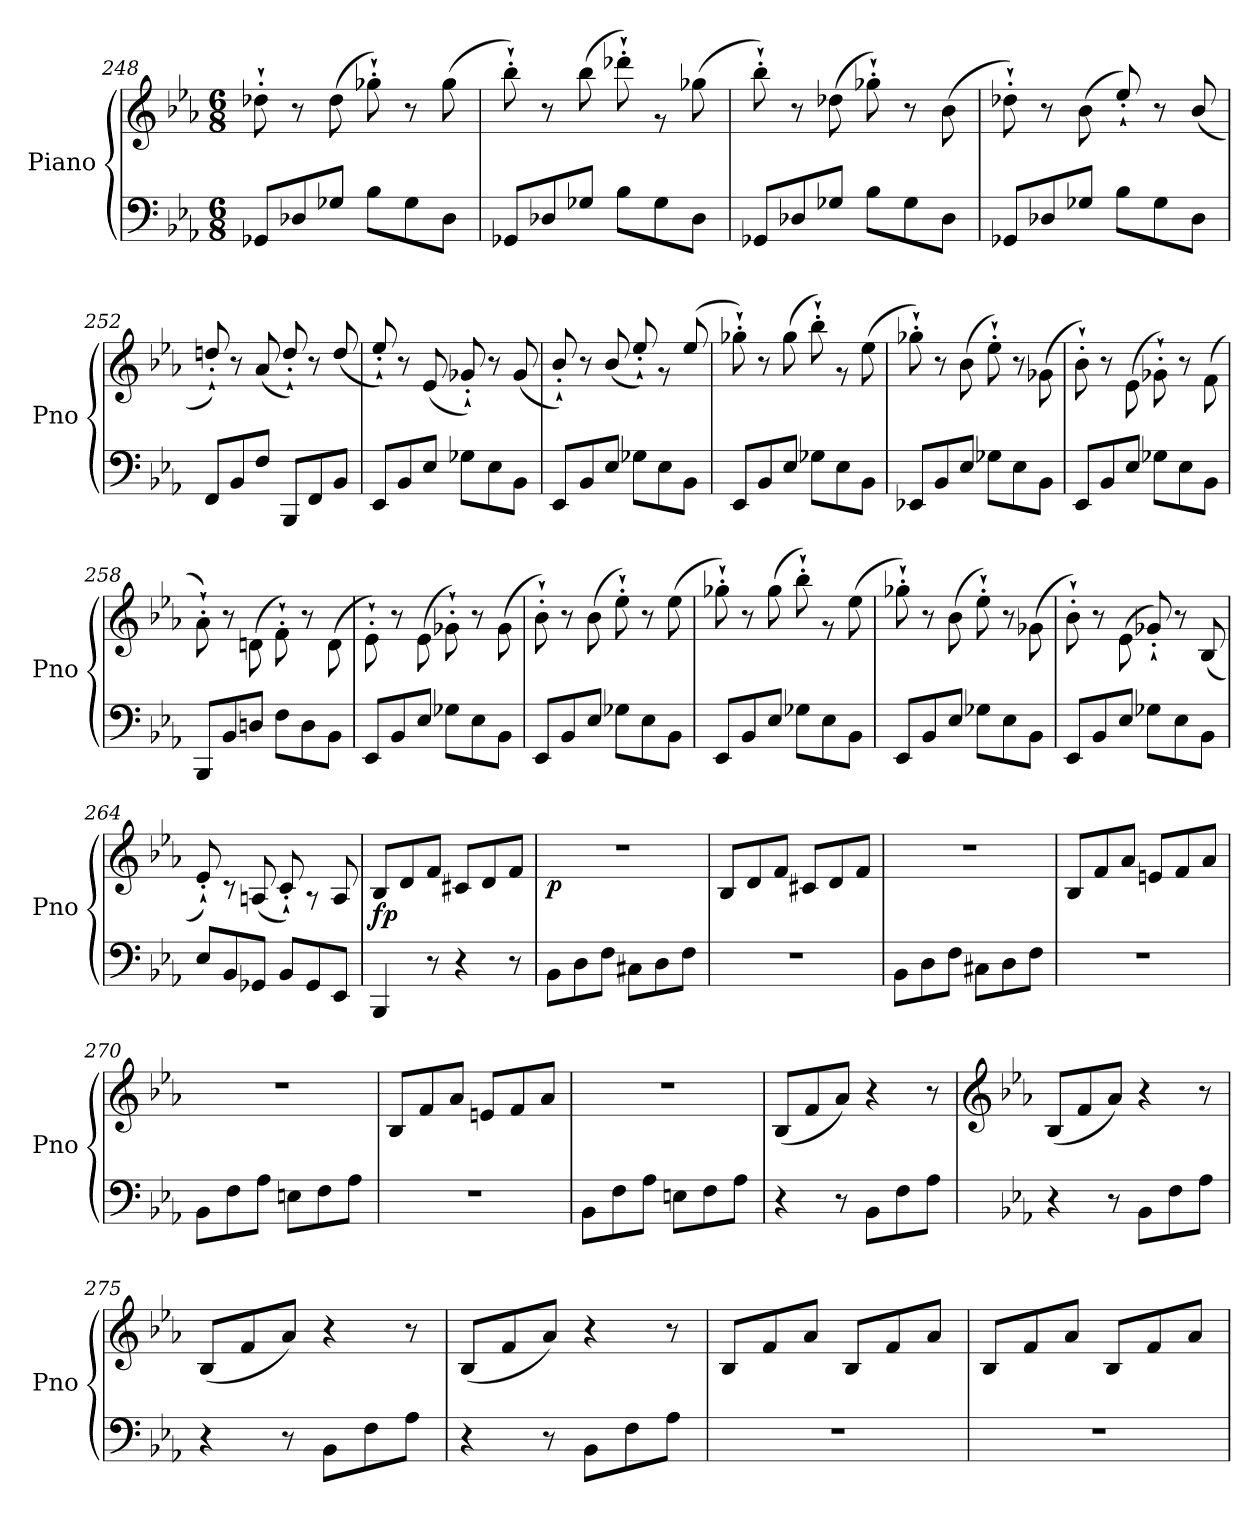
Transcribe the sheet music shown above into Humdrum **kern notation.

**kern	**kern	**dynam
*part1	*part1	*part1
*staff2	*staff1	*staff1/2
*I"Piano	*	*
*I'Pno	*	*
!!LO:LB:g=z
*clefF4	*clefG2	*
*k[b-e-a-]	*k[b-e-a-]	*
*M6/8	*M6/8	*
=248	=248	=248
*	*^	*
8GG-X/L	8ryy	8dd-X`'\	.
8D-X/	8r	8ryy	.
8G-X/J	4ryy	(>8dd-\	.
8B-\L	.	8gg-X`'\)	.
8G-\	8r	8ryy	.
8D-\J	8ryy	(>8gg-\	.
!!LO:LB:g=z	!!
=249	=249	=249	=249
8GG-X/L	8ryy	8bb-`'\)	.
8D-X/	8r	8ryy	.
8G-X/J	4ryy	(>8bb-\	.
8B-\L	.	8ddd-X`'\)	.
8G-\	8rg	8ryy	.
8D-\J	8ryy	(>8gg-X\	.
=250	=250	=250	=250
8GG-X/L	8ryy	8bb-`'\)	.
8D-X/	8r	8ryy	.
8G-X/J	4ryy	(>8dd-X\	.
8B-\L	.	8gg-X`'\)	.
8G-\	8r	8ryy	.
8D-\J	8ryy	(>8b-\	.
=251	=251	=251	=251
8GG-X/L	8ryy	8dd-X`'\)	.
8D-X/	8r	8ryy	.
8G-X/J	4ryy	(>8b-\	.
8B-\L	.	8ee-`'/)	.
8G-\	8r	8ryy	.
8D-\J	8ryy	(>8b-/	.
=252	=252	=252	=252
8FF/L	8ryy	8ddn`'/)	.
8BB-/	8r	8ryy	.
8F/J	4ryy	(>8a-/	.
8BBB-/L	.	8dd`'/)	.
8FF/	8r	8ryy	.
8BB-/J	8ryy	(>8dd/	.
=253	=253	=253	=253
8EE-/L	8ryy	8ee-`'/)	.
8BB-/	8r	8ryy	.
8E-/J	4ryy	(8e-/	.
8G-X\L	.	8g-X`'/)	.
8E-\	8r	8ryy	.
8BB-\J	8ryy	(>8g-/	.
!!LO:LB:g=z	!!
=254	=254	=254	=254
8EE-/L	8ryy	8b-`'/)	.
8BB-/	8r	8ryy	.
8E-/J	4ryy	(>8b-/	.
8G-X\L	.	8ee-`'/)	.
8E-\	8rg	8ryy	.
8BB-\J	8ryy	(>8ee-/	.
=255	=255	=255	=255
8EE-/L	8ryy	8gg-X`'\)	.
8BB-/	8r	8ryy	.
8E-/J	4ryy	(>8gg-\	.
8G-X\L	.	8bb-`'\)	.
8E-\	8rg	8ryy	.
8BB-\J	8ryy	(>8ee-\	.
=256	=256	=256	=256
8EE-X/L	8ryy	8gg-X`'\)	.
8BB-/	8r	8ryy	.
8E-/J	4ryy	(>8b-\	.
8G-X\L	.	8ee-`'\)	.
8E-\	8r	8ryy	.
8BB-\J	8ryy	(>8g-X\	.
=257	=257	=257	=257
8EE-/L	8ryy	8b-`'\)	.
8BB-/	8r	8ryy	.
8E-/J	4ryy	(8e-\	.
8G-X\L	.	8g-X`'\)	.
8E-\	8r	8ryy	.
8BB-\J	8ryy	(8f\	.
=258	=258	=258	=258
8BBB-/L	8ryy	8a-`'\)	.
8BB-/	8r	8ryy	.
8Dn/J	4ryy	(8dn\	.
8F\L	.	8f`'\)	.
8D\	8r	8ryy	.
8BB-\J	8ryy	(8d\	.
=259	=259	=259	=259
8EE-/L	8ryy	8e-`'\)	.
8BB-/	8r	8ryy	.
8E-/J	4ryy	(8e-\	.
8G-X\L	.	8g-X`'\)	.
8E-\	8r	8ryy	.
8BB-\J	8ryy	(>8g-\	.
!!LO:PB:g=z	!!
=260	=260	=260	=260
8EE-/L	8ryy	8b-`'\)	.
8BB-/	8r	8ryy	.
8E-/J	4ryy	(>8b-\	.
8G-X\L	.	8ee-`'\)	.
8E-\	8r	8ryy	.
8BB-\J	8ryy	(>8ee-\	.
!!LO:LB:g=z	!!
=261	=261	=261	=261
8EE-/L	8ryy	8gg-X`'\)	.
8BB-/	8r	8ryy	.
8E-/J	4ryy	(>8gg-\	.
8G-X\L	.	8bb-`'\)	.
8E-\	8rg	8ryy	.
8BB-\J	8ryy	(>8ee-\	.
=262	=262	=262	=262
8EE-/L	8ryy	8gg-X`'\)	.
8BB-/	8r	8ryy	.
8E-/J	4ryy	(>8b-\	.
8G-X\L	.	8ee-`'\)	.
8E-\	8r	8ryy	.
8BB-\J	8ryy	(>8g-X\	.
=263	=263	=263	=263
8EE-/L	8ryy	8b-`'\)	.
8BB-/	8r	8ryy	.
8E-/J	4ryy	(8e-\	.
8G-X\L	.	8g-X`'/)	.
8E-\	8r	8ryy	.
8BB-\J	8ryy	(8B-/	.
=264	=264	=264	=264
8E-/L	8ryy	8e-`'/)	.
8BB-/	8rc	8ryy	.
8GG-X/J	4ryy	(8An/	.
8BB-/L	.	8c`'/)	.
8GG-/	8rA	8ryy	.
8EE-/J	8ryy	8A/	.
=265	=265	=265	=265
!	!	!	!LO:DY:b
*	*v	*v	*
4BBB-/	8B-/L	fp
.	8d/	.
8r	8f/J	.
4r	8c#X/L	.
.	8d/	.
8r	8f/J	.
=266	=266	=266
!	!	!LO:DY:b
8BB-\L	2.r	p
8D\	.	.
8F\J	.	.
8C#X\L	.	.
8D\	.	.
8F\J	.	.
!!LO:LB:g=z
=267	=267	=267
2.r	8B-/L	.
.	8d/	.
.	8f/J	.
.	8c#X/L	.
.	8d/	.
.	8f/J	.
=268	=268	=268
8BB-\L	2.r	.
8D\	.	.
8F\J	.	.
8C#X\L	.	.
8D\	.	.
8F\J	.	.
=269	=269	=269
2.r	8B-/L	.
.	8f/	.
.	8a-/J	.
.	8en/L	.
.	8f/	.
.	8a-/J	.
=270	=270	=270
8BB-\L	2.r	.
8F\	.	.
8A-\J	.	.
8En\L	.	.
8F\	.	.
8A-\J	.	.
=271	=271	=271
2.r	8B-/L	.
.	8f/	.
.	8a-/J	.
.	8en/L	.
.	8f/	.
.	8a-/J	.
=272	=272	=272
8BB-\L	2.r	.
8F\	.	.
8A-\J	.	.
8En\L	.	.
8F\	.	.
8A-\J	.	.
!!LO:LB:g=z
=273	=273	=273
!	!	!LO:DY:b
4r	(8B-/L	other-dynamics
.	8f/	.
8r	8a-/J)	.
8BB-\L	4r	.
8F\	.	.
8A-\J	8r	.
!!LO:LB:g=z
=274	=274	=274
*	*clefG2	*
*	*k[b-e-a-]	*
4r	(8B-/L	.
.	8f/	.
8r	8a-/J)	.
8BB-\L	4r	.
8F\	.	.
8A-\J	8r	.
=275	=275	=275
4r	(8B-/L	.
.	8f/	.
8r	8a-/J)	.
8BB-\L	4r	.
8F\	.	.
8A-\J	8r	.
=276	=276	=276
4r	(8B-/L	.
.	8f/	.
8r	8a-/J)	.
8BB-\L	4r	.
8F\	.	.
8A-\J	8r	.
=277	=277	=277
!	!	!LO:DY:b
!	!	!LO:DY:n=1:a
2.r	8B-/L	other-dynamics other-dynamics
.	8f/	.
.	8a-/J	.
.	8B-/L	.
.	8f/	.
.	8a-/J	.
=278	=278	=278
2.r	8B-/L	.
.	8f/	.
.	8a-/J	.
.	8B-/L	.
.	8f/	.
.	8a-/J	.
=	=	=
*-	*-	*-
